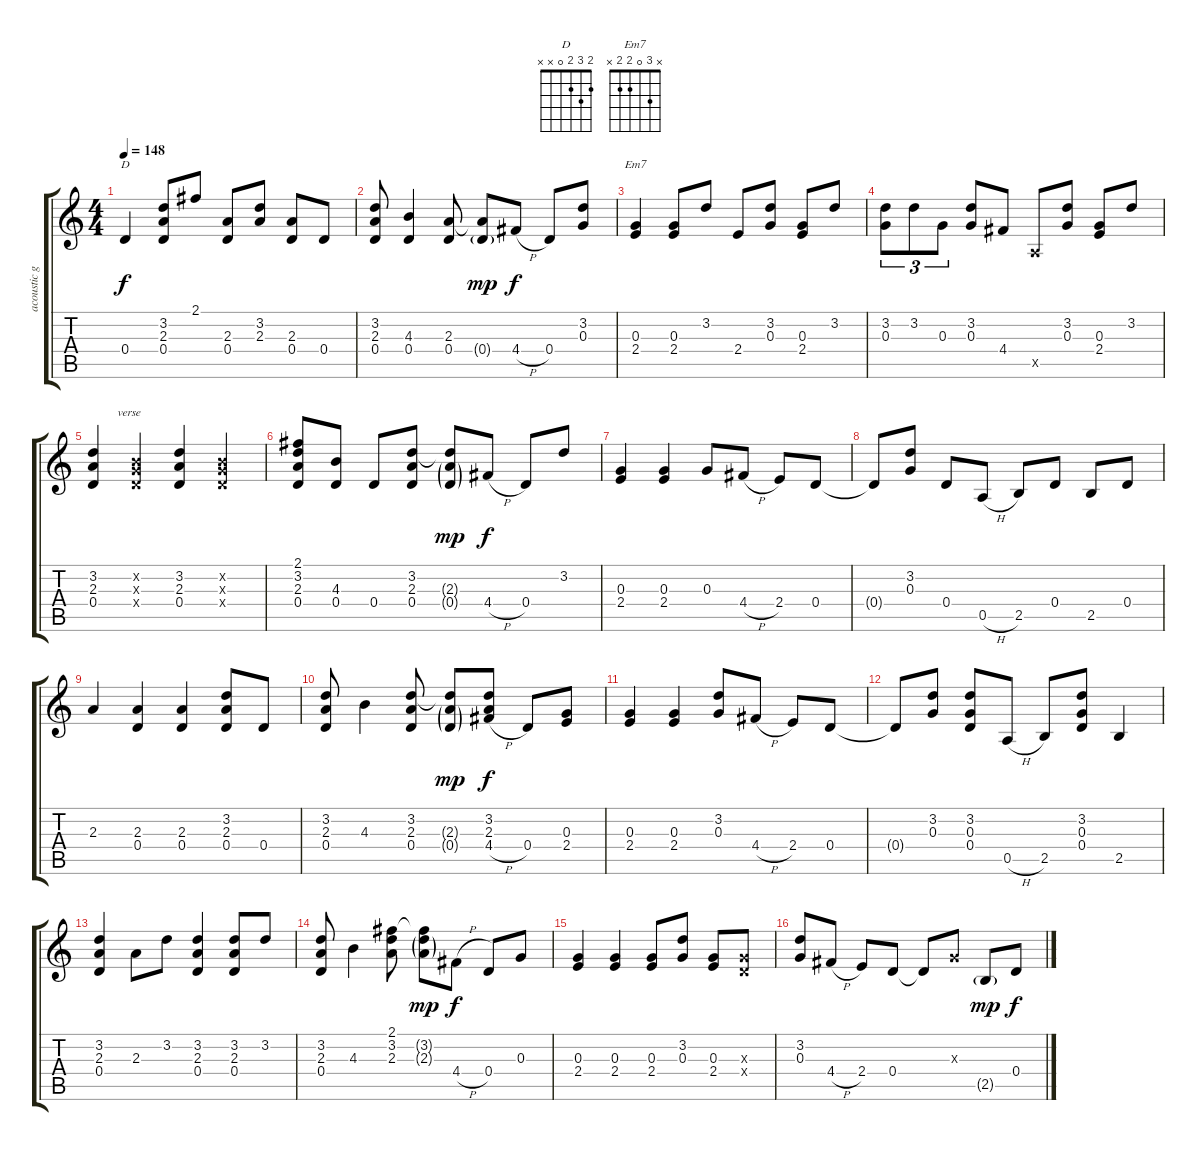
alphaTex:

\track ("acoustic guitar" "acoustic g") {instrument acousticguitarnylon}
\staff {score tabs}
\tuning (E4 B3 G3 D3 A2 E2) {hide}
\chord ("D" 2 3 2 0 x x)
\chord ("Em7" x 3 0 2 2 x)
\ts (4 4)
\tempo 148
\clef g2
\ks c
0.4.4{ch "D" dy f} (3.2 2.3 0.4).8 2.1.8 (2.3 0.4).8 (3.2 2.3).8 (2.3 0.4).8 0.4.8 |
(3.2 2.3 0.4).8 (4.3 0.4).4 (2.3 0.4).8 (2.3{t} 0.4{g}).8{dy mp} 4.4{h}.8{dy f} 0.4.8 (3.2 0.3).8 |
(0.3 2.4).4{ch "Em7"} (0.3 2.4).8 3.2.8 2.4.8 (3.2 0.3).8 (0.3 2.4).8 3.2.8 |
(3.2 0.3).8{tu (3 2)} 3.2.8{tu (3 2)} 0.3.8{tu (3 2)} (3.2 0.3).8 4.4.8 0.5{x}.8 (3.2 0.3).8 (0.3 2.4).8 3.2.8 |
(3.2 2.3 0.4).4{txt "        verse"} (0.2{x} 0.3{x} 0.4{x}).4 (3.2 2.3 0.4).4 (0.2{x} 0.3{x} 0.4{x}).4 |
(2.1 3.2 2.3 0.4).8 (4.3 0.4).8 0.4.8 (3.2 2.3 0.4).8 (3.2{t} 2.3{g} 0.4{g}).8{dy mp} 4.4{h}.8{dy f} 0.4.8 3.2.8 |
(0.3 2.4).4 (0.3 2.4).4 0.3.8 4.4{h}.8 2.4.8 0.4.8 |
0.4{t}.8 (3.2 0.3).8 0.4.8 0.5{h}.8 2.5.8 0.4.8 2.5.8 0.4.8 |
2.3.4 (2.3 0.4).4 (2.3 0.4).4 (3.2 2.3 0.4).8 0.4.8 |
(3.2 2.3 0.4).8 4.3.4 (3.2 2.3 0.4).8 (3.2{t} 2.3{g} 0.4{g}).8{dy mp} (3.2 2.3 4.4{h}).8{dy f} 0.4.8 (0.3 2.4).8 |
(0.3 2.4).4 (0.3 2.4).4 (3.2 0.3).8 4.4{h}.8 2.4.8 0.4.8 |
0.4{t}.8 (3.2 0.3).8 (3.2 0.3 0.4).8 0.5{h}.8 2.5.8 (3.2 0.3 0.4).8 2.5.4 |
(3.2 2.3 0.4).4 2.3.8 3.2.8 (3.2 2.3 0.4).4 (3.2 2.3 0.4).8 3.2.8 |
(3.2 2.3 0.4).8 4.3.4 (2.1 3.2 2.3).8 (2.1{t} 3.2{g} 2.3{g}).8{dy mp} 4.4{h}.8{dy f} 0.4.8 0.3.8 |
(0.3 2.4).4 (0.3 2.4).4 (0.3 2.4).8 (3.2 0.3).8 (0.3 2.4).8 (0.3{x} 0.4{x}).8 |
(3.2 0.3).8 4.4{h}.8 2.4.8 0.4.8 0.4{t}.8 0.3{x}.8 2.5{g}.8{dy mp} 0.4.8{dy f}
